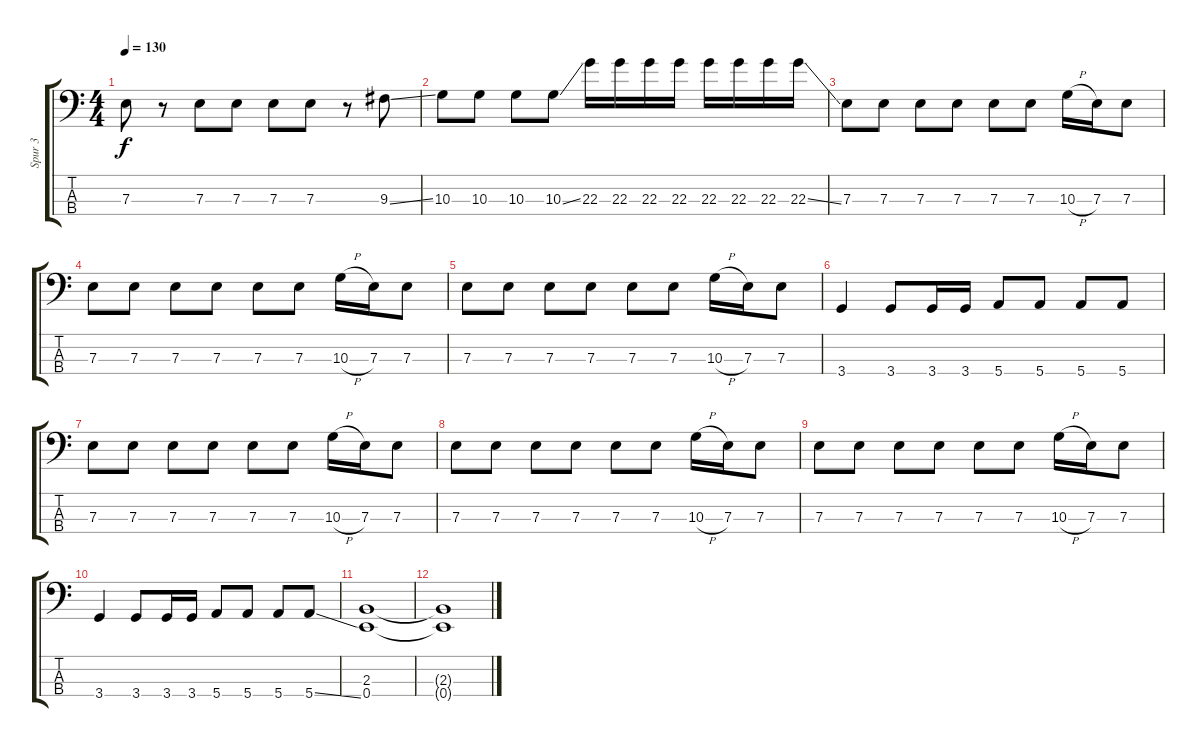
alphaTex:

\track ("Spur 3" "Spur 3") {instrument electricbassfinger}
\staff {score tabs}
\tuning (G2 D2 A1 E1) {hide}
\ts (4 4)
\tempo 130
\clef f4
\ks c
7.3.8{dy f} r.8 7.3.8 7.3.8 7.3.8 7.3.8 r.8 9.3{ss}.8 |
10.3.8 10.3.8 10.3.8 10.3{ss}.8 22.3.16 22.3.16 22.3.16 22.3.16 22.3.16 22.3.16 22.3.16 22.3{ss}.16 |
7.3.8 7.3.8 7.3.8 7.3.8 7.3.8 7.3.8 10.3{h}.16 7.3.16 7.3.8 |
7.3.8 7.3.8 7.3.8 7.3.8 7.3.8 7.3.8 10.3{h}.16 7.3.16 7.3.8 |
7.3.8 7.3.8 7.3.8 7.3.8 7.3.8 7.3.8 10.3{h}.16 7.3.16 7.3.8 |
3.4.4 3.4.8 3.4.16 3.4.16 5.4.8 5.4.8 5.4.8 5.4.8 |
7.3.8 7.3.8 7.3.8 7.3.8 7.3.8 7.3.8 10.3{h}.16 7.3.16 7.3.8 |
7.3.8 7.3.8 7.3.8 7.3.8 7.3.8 7.3.8 10.3{h}.16 7.3.16 7.3.8 |
7.3.8 7.3.8 7.3.8 7.3.8 7.3.8 7.3.8 10.3{h}.16 7.3.16 7.3.8 |
3.4.4 3.4.8 3.4.16 3.4.16 5.4.8 5.4.8 5.4.8 5.4{ss}.8 |
(2.3 0.4).1 |
(2.3{t} 0.4{t}).1
